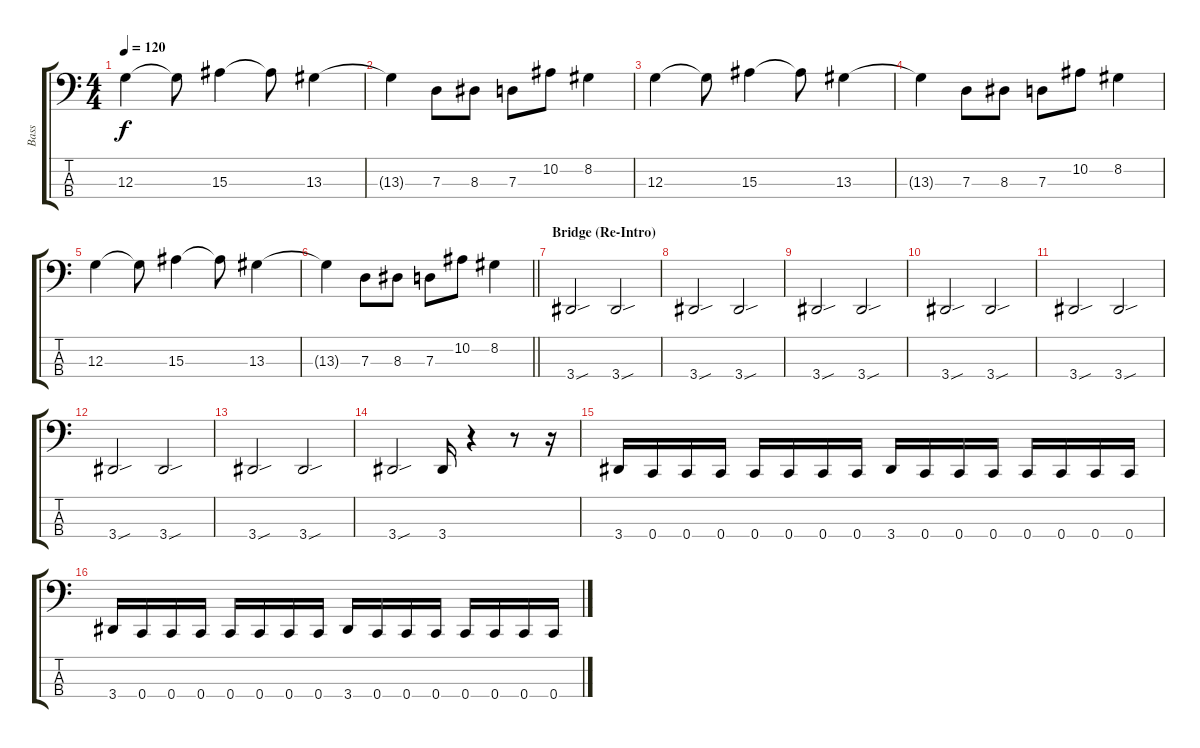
\track ("Bass" "Bass") {instrument electricbasspick}
\staff {score tabs}
\tuning (F2 C2 G1 C1) {hide}
\ts (4 4)
\tempo 120
\clef f4
\ks c
12.3.4{dy f} 12.3{t}.8 15.3.4 15.3{t}.8 13.3.4 |
13.3{t}.4 7.3.8 8.3.8 7.3.8 10.2.8 8.2.4 |
12.3.4 12.3{t}.8 15.3.4 15.3{t}.8 13.3.4 |
13.3{t}.4 7.3.8 8.3.8 7.3.8 10.2.8 8.2.4 |
12.3.4 12.3{t}.8 15.3.4 15.3{t}.8 13.3.4 |
\barLineRight lightlight
13.3{t}.4 7.3.8 8.3.8 7.3.8 10.2.8 8.2.4 |
\section ("" "Bridge (Re-Intro)")
3.4{sou}.2 3.4{sou}.2 |
3.4{sou}.2 3.4{sou}.2 |
3.4{sou}.2 3.4{sou}.2 |
3.4{sou}.2 3.4{sou}.2 |
3.4{sou}.2 3.4{sou}.2 |
3.4{sou}.2 3.4{sou}.2 |
3.4{sou}.2 3.4{sou}.2 |
3.4{sou}.2 3.4.16 r.4 r.8 r.16 |
3.4.16 0.4.16 0.4.16 0.4.16 0.4.16 0.4.16 0.4.16 0.4.16 3.4.16 0.4.16 0.4.16 0.4.16 0.4.16 0.4.16 0.4.16 0.4.16 |
3.4.16 0.4.16 0.4.16 0.4.16 0.4.16 0.4.16 0.4.16 0.4.16 3.4.16 0.4.16 0.4.16 0.4.16 0.4.16 0.4.16 0.4.16 0.4.16
